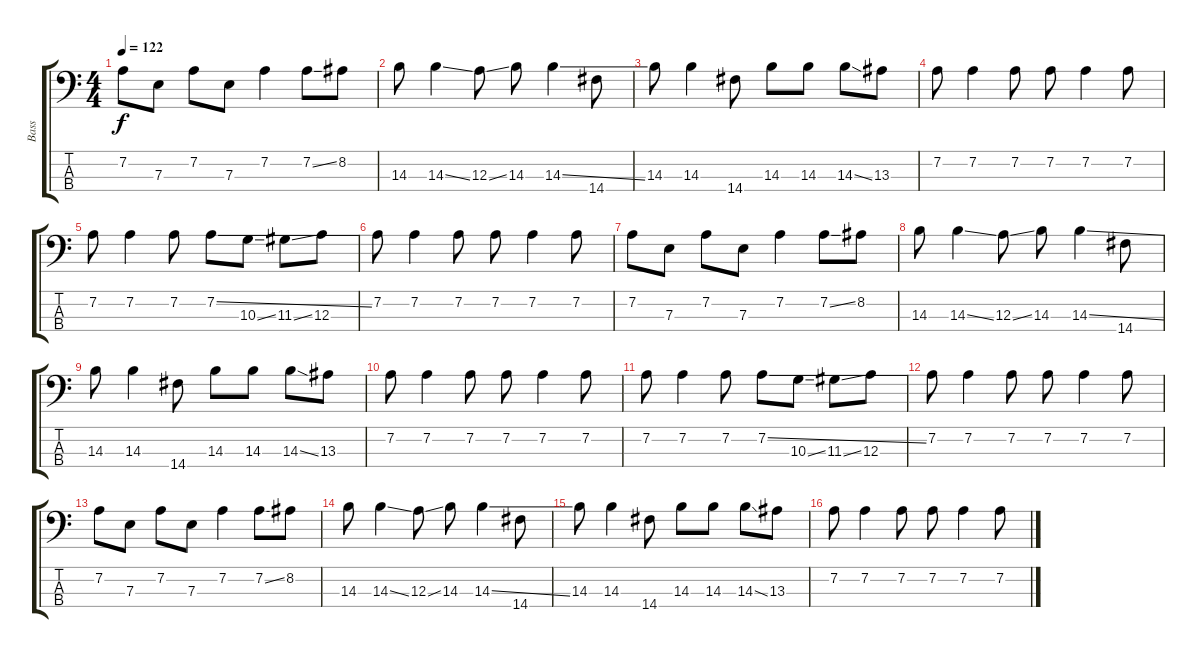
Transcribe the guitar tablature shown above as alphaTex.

\track ("Bass" "Bass") {instrument synthbass2}
\staff {score tabs}
\tuning (G2 D2 A1 E1) {hide}
\ts (4 4)
\tempo 122
\clef f4
\ks c
7.2.8{dy f} 7.3.8 7.2.8 7.3.8 7.2.4 7.2{ss}.8 8.2.8 |
14.3.8 14.3{ss}.4 12.3{ss}.8 14.3.8 14.3{ss}.4 14.4.8 |
14.3.8 14.3.4 14.4.8 14.3.8 14.3.8 14.3{ss}.8 13.3.8 |
7.2.8 7.2.4 7.2.8 7.2.8 7.2.4 7.2.8 |
7.2.8 7.2.4 7.2.8 7.2{ss}.8 10.3{ss}.8 11.3{ss}.8 12.3.8 |
7.2.8 7.2.4 7.2.8 7.2.8 7.2.4 7.2.8 |
7.2.8 7.3.8 7.2.8 7.3.8 7.2.4 7.2{ss}.8 8.2.8 |
14.3.8 14.3{ss}.4 12.3{ss}.8 14.3.8 14.3{ss}.4 14.4.8 |
14.3.8 14.3.4 14.4.8 14.3.8 14.3.8 14.3{ss}.8 13.3.8 |
7.2.8 7.2.4 7.2.8 7.2.8 7.2.4 7.2.8 |
7.2.8 7.2.4 7.2.8 7.2{ss}.8 10.3{ss}.8 11.3{ss}.8 12.3.8 |
7.2.8 7.2.4 7.2.8 7.2.8 7.2.4 7.2.8 |
7.2.8 7.3.8 7.2.8 7.3.8 7.2.4 7.2{ss}.8 8.2.8 |
14.3.8 14.3{ss}.4 12.3{ss}.8 14.3.8 14.3{ss}.4 14.4.8 |
14.3.8 14.3.4 14.4.8 14.3.8 14.3.8 14.3{ss}.8 13.3.8 |
7.2.8 7.2.4 7.2.8 7.2.8 7.2.4 7.2.8
